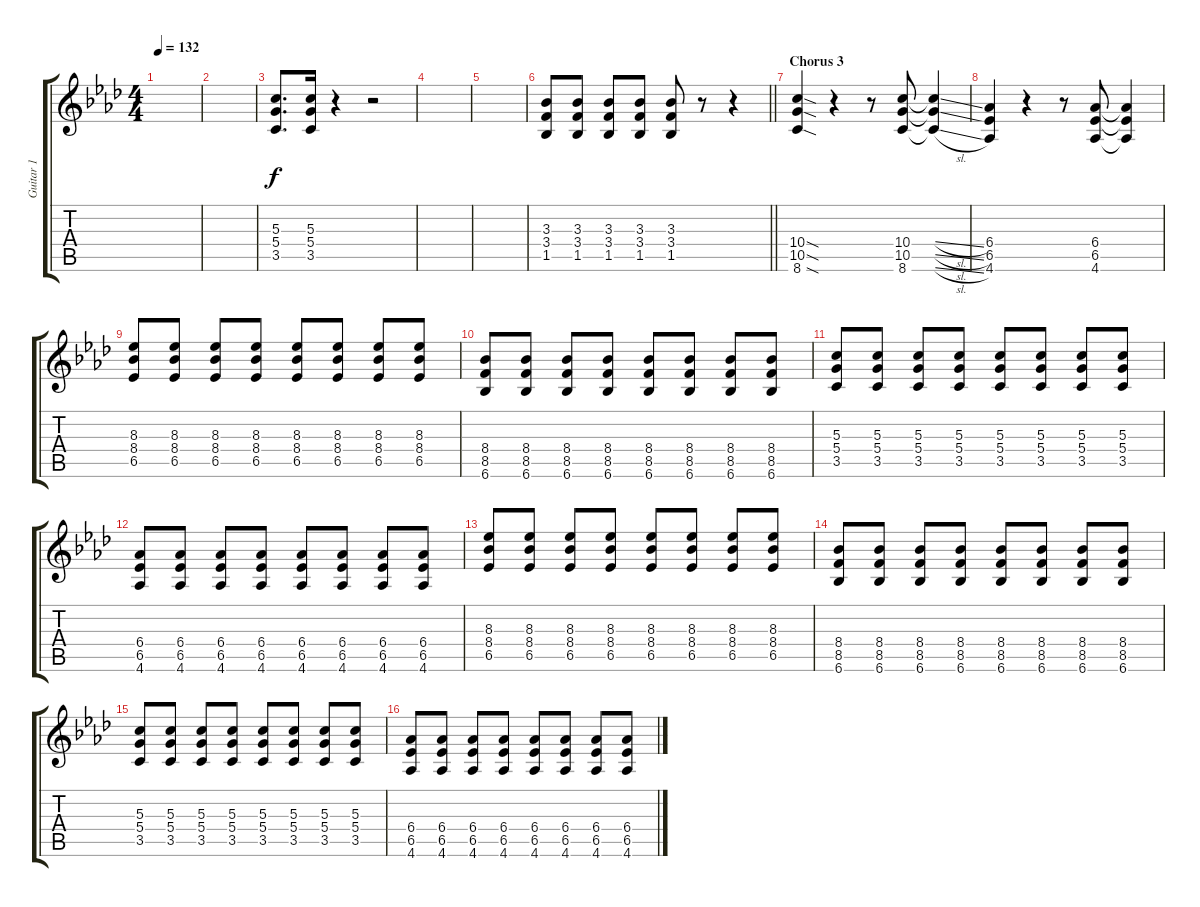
\track ("Guitar 1" "Guitar 1") {instrument distortionguitar}
\staff {score tabs}
\tuning (E4 B3 G3 D3 A2 E2) {hide}
\ts (4 4)
\tempo 132
\clef g2
\ks ab
|
|
(5.3 5.4 3.5).8{d} (5.3 5.4 3.5).16 r.4 r.2 |
|
|
\barLineRight lightlight
(3.3 3.4 1.5).8 (3.3 3.4 1.5).8 (3.3 3.4 1.5).8 (3.3 3.4 1.5).8 (3.3 3.4 1.5).8 r.8 r.4 |
\section ("" "Chorus 3")
(10.4{sod} 10.5{sod} 8.6{sod}).4 r.4 r.8 (10.4 10.5 8.6).8 (10.4{sl t} 10.5{sl t} 8.6{sl t}).4 |
(6.4 6.5 4.6).4 r.4 r.8 (6.4 6.5 4.6).8 (6.4{t} 6.5{t} 4.6{t}).4 |
(8.3 8.4 6.5).8 (8.3 8.4 6.5).8 (8.3 8.4 6.5).8 (8.3 8.4 6.5).8 (8.3 8.4 6.5).8 (8.3 8.4 6.5).8 (8.3 8.4 6.5).8 (8.3 8.4 6.5).8 |
(8.4 8.5 6.6).8 (8.4 8.5 6.6).8 (8.4 8.5 6.6).8 (8.4 8.5 6.6).8 (8.4 8.5 6.6).8 (8.4 8.5 6.6).8 (8.4 8.5 6.6).8 (8.4 8.5 6.6).8 |
(5.3 5.4 3.5).8 (5.3 5.4 3.5).8 (5.3 5.4 3.5).8 (5.3 5.4 3.5).8 (5.3 5.4 3.5).8 (5.3 5.4 3.5).8 (5.3 5.4 3.5).8 (5.3 5.4 3.5).8 |
(6.4 6.5 4.6).8 (6.4 6.5 4.6).8 (6.4 6.5 4.6).8 (6.4 6.5 4.6).8 (6.4 6.5 4.6).8 (6.4 6.5 4.6).8 (6.4 6.5 4.6).8 (6.4 6.5 4.6).8 |
(8.3 8.4 6.5).8 (8.3 8.4 6.5).8 (8.3 8.4 6.5).8 (8.3 8.4 6.5).8 (8.3 8.4 6.5).8 (8.3 8.4 6.5).8 (8.3 8.4 6.5).8 (8.3 8.4 6.5).8 |
(8.4 8.5 6.6).8 (8.4 8.5 6.6).8 (8.4 8.5 6.6).8 (8.4 8.5 6.6).8 (8.4 8.5 6.6).8 (8.4 8.5 6.6).8 (8.4 8.5 6.6).8 (8.4 8.5 6.6).8 |
(5.3 5.4 3.5).8 (5.3 5.4 3.5).8 (5.3 5.4 3.5).8 (5.3 5.4 3.5).8 (5.3 5.4 3.5).8 (5.3 5.4 3.5).8 (5.3 5.4 3.5).8 (5.3 5.4 3.5).8 |
(6.4 6.5 4.6).8 (6.4 6.5 4.6).8 (6.4 6.5 4.6).8 (6.4 6.5 4.6).8 (6.4 6.5 4.6).8 (6.4 6.5 4.6).8 (6.4 6.5 4.6).8 (6.4 6.5 4.6).8
